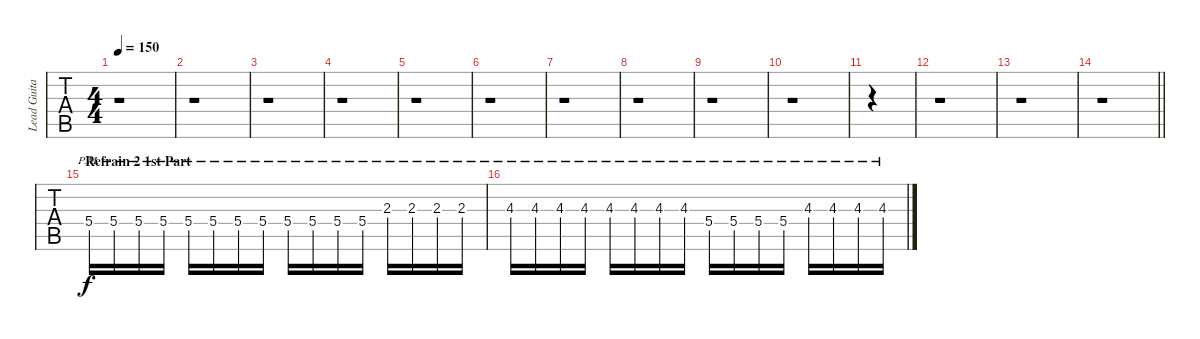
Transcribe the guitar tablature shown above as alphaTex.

\track ("Lead Guitar (Enrik Garcia)" "Lead Guita") {instrument distortionguitar}
\staff {tabs}
\tuning (Eb4 Bb3 Gb3 Db3 Ab2 Eb2) {hide}
\ts (4 4)
\tempo 150
\clef g2
\ks c
r.1{dy f} |
r.1 |
r.1 |
r.1 |
r.1 |
r.1 |
r.1 |
r.1 |
r.1 |
r.1 |
|
r.1 |
r.1 |
\barLineRight lightlight
r.1 |
\section ("" "Refrain 2 1st Part")
5.4{pm}.16{volume 8 balance 11} 5.4{pm}.16 5.4{pm}.16 5.4{pm}.16 5.4{pm}.16 5.4{pm}.16 5.4{pm}.16 5.4{pm}.16 5.4{pm}.16 5.4{pm}.16 5.4{pm}.16 5.4{pm}.16 2.3{pm}.16 2.3{pm}.16 2.3{pm}.16 2.3{pm}.16 |
4.3{pm}.16 4.3{pm}.16 4.3{pm}.16 4.3{pm}.16 4.3{pm}.16 4.3{pm}.16 4.3{pm}.16 4.3{pm}.16 5.4{pm}.16 5.4{pm}.16 5.4{pm}.16 5.4{pm}.16 4.3{pm}.16 4.3{pm}.16 4.3{pm}.16 4.3{pm}.16
